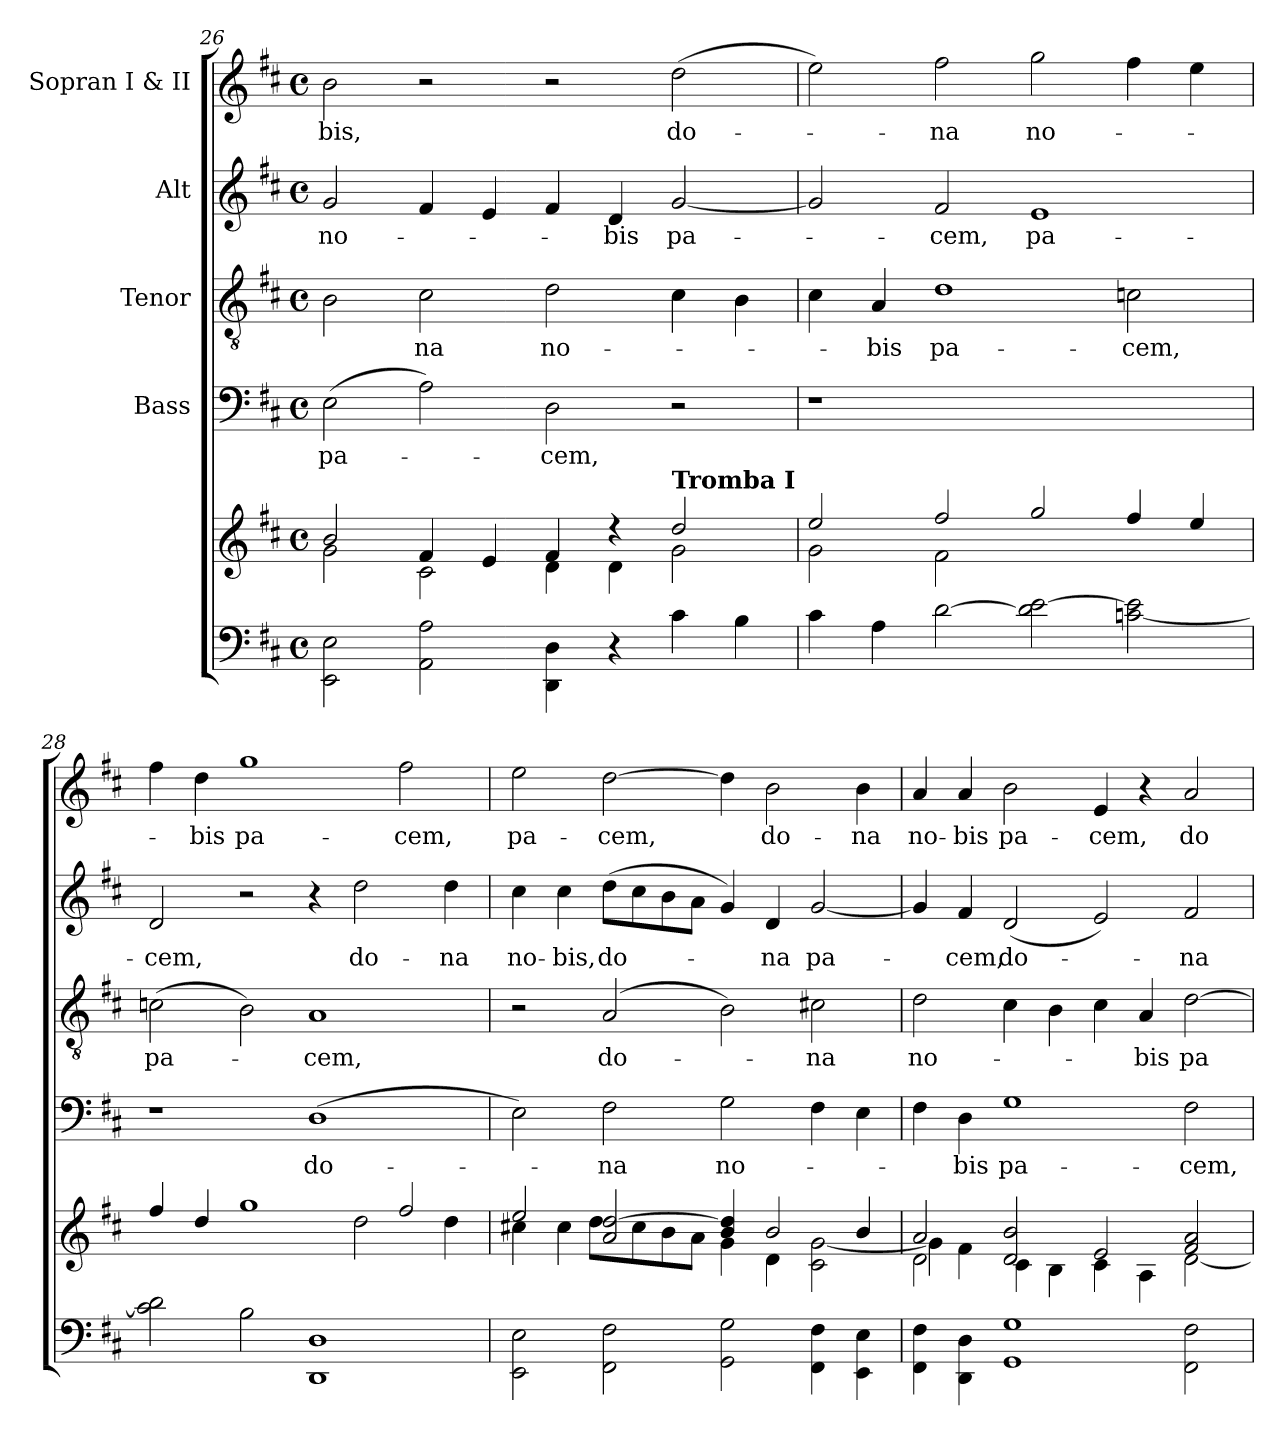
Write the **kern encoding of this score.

**kern	**kern	**kern	**text	**kern	**text	**kern	**text	**kern	**text
*part5	*part5	*part4	*part4	*part3	*part3	*part2	*part2	*part1	*part1
*staff6	*staff5	*staff4	*staff4	*staff3	*staff3	*staff2	*staff2	*staff1	*staff1
*	*	*I"Bass	*	*I"Tenor	*	*I"Alt	*	*I"Sopran  I & II	*
!!LO:LB:g=z
*clefF4	*clefG2	*clefF4	*	*clefGv2	*	*clefG2	*	*clefG2	*
*k[f#c#]	*k[f#c#]	*k[f#c#]	*	*k[f#c#]	*	*k[f#c#]	*	*k[f#c#]	*
*D:	*D:	*D:	*	*D:	*	*D:	*	*D:	*
*M4/4	*M4/4	*M4/4	*	*M4/4	*	*M4/4	*	*M4/4	*
*met(c)	*met(c)	*met(c)	*	*met(c)	*	*met(c)	*	*met(c)	*
=26	=26	=26	=26	=26	=26	=26	=26	=26	=26
*	*^	*	*	*	*	*	*	*	*
2EE\ 2E\	2b/	2g\	(2E\	pa-	2B\	.	2g/	no-	2b\	-bis,
2AA\ 2A\	4f#/	2c#\	2A\)	.	2c#\	-na	4f#/	.	2r	.
.	4e/	.	.	.	.	.	4e/	.	.	.
4DD\ 4D\	4f#/	4d\	2D\	-cem,	2d\	no-	4f#/	.	2r	.
4r	4r	4d\	.	.	.	.	4d/	-bis	.	.
!	!LO:TX:a:B:t=Tromba I	!	!	!	!	!	!	!	!	!
4c#\	2dd/	2g\	2r	.	4c#\	.	[2g/	pa-	(2dd\	do-
4B\	.	.	.	.	4B\	.	.	.	.	.
=27	=27	=27	=27	=27	=27	=27	=27	=27	=27	=27
4c#\	2ee/	2g\	1r	.	4c#\	.	2g/]	.	2ee\)	.
4A\	.	.	.	.	4A/	-bis	.	.	.	.
[2d\	2ff#/	2f#\	.	.	1d	pa-	2f#/	-cem,	2ff#\	-na
2d\] [2e\	2gg/	1ryy	1ryy	.	.	.	1e	pa-	2gg\	no-
[2cn\ 2e\]	4ff#/	.	.	.	2cn\	-cem,	.	.	4ff#\	.
.	4ee/	.	.	.	.	.	.	.	4ee\	.
=28	=28	=28	=28	=28	=28	=28	=28	=28	=28	=28
2c\] 2d\	4ff#/	1ryy	1r	.	(2cn\	pa-	2d/	-cem,	4ff#\	.
.	4dd/	.	.	.	.	.	.	.	4dd\	-bis
2B\	1gg	.	.	.	2B\)	.	2r	.	1gg	pa-
1DD 1D	.	4ryy	(1D	do-	1A	-cem,	4r	.	.	.
.	.	2dd\	.	.	.	.	2dd\	do-	.	.
.	2ff#/	.	.	.	.	.	.	.	2ff#\	-cem,
.	.	4dd\	.	.	.	.	4dd\	-na	.	.
=29	=29	=29	=29	=29	=29	=29	=29	=29	=29	=29
2EE\ 2E\	2ee/	4cc#X\	2E\)	.	2r	.	4cc#\	no-	2ee\	pa-
.	.	4cc#\	.	.	.	.	4cc#\	-bis,	.	.
2FF#\ 2F#\	2a/ [>2dd/	8dd\L	2F#\	-na	(2A/	do-	(8dd\L	do-	[2dd\	-cem,
.	.	8cc#\	.	.	.	.	8cc#\	.	.	.
.	.	8b\	.	.	.	.	8b\	.	.	.
.	.	8a\J	.	.	.	.	8a\J	.	.	.
2GG\ 2G\	4b/ 4dd/]	4g\	2G\	no-	2B\)	.	4g/)	.	4dd\]	.
.	2b/	4d\	.	.	.	.	4d/	-na	2b\	do-
4FF#\ 4F#\	.	2c#\ [<2g\	4F#\	.	2c#X\	-na	[2g/	pa-	.	.
4EE\ 4E\	4b/	.	4E\	.	.	.	.	.	4b\	-na
!!LO:PB:g=z
=30	=30	=30	=30	=30	=30	=30	=30	=30	=30	=30
*	*	*^	*	*	*	*	*	*	*	*
4FF#\ 4F#\	2a/	2d\	4g\]	4F#\	.	2d\	no-	4g/]	.	4a/	no-
4DD\ 4D\	.	.	4f#\	4D\	-bis	.	.	4f#/	-cem,	4a/	-bis
1GG 1G	2d/ 2b/	4c#\	1.ryy	1G	pa-	4c#\	.	(2d/	do-	2b\	pa-
.	.	4B\	.	.	.	4B\	.	.	.	.	.
.	2e/	4c#\	.	.	.	4c#\	.	2e/)	.	4e/	-cem,
.	.	4A\	.	.	.	4A/	-bis	.	.	4r	.
2FF#\ 2F#\	2f#/ 2a/	[<2d\	.	2F#\	-cem,	[2d\	pa-	2f#/	-na	2a/	do-
*	*v	*v	*v	*	*	*	*	*	*	*	*
=	=	=	=	=	=	=	=	=	=
*-	*-	*-	*-	*-	*-	*-	*-	*-	*-
